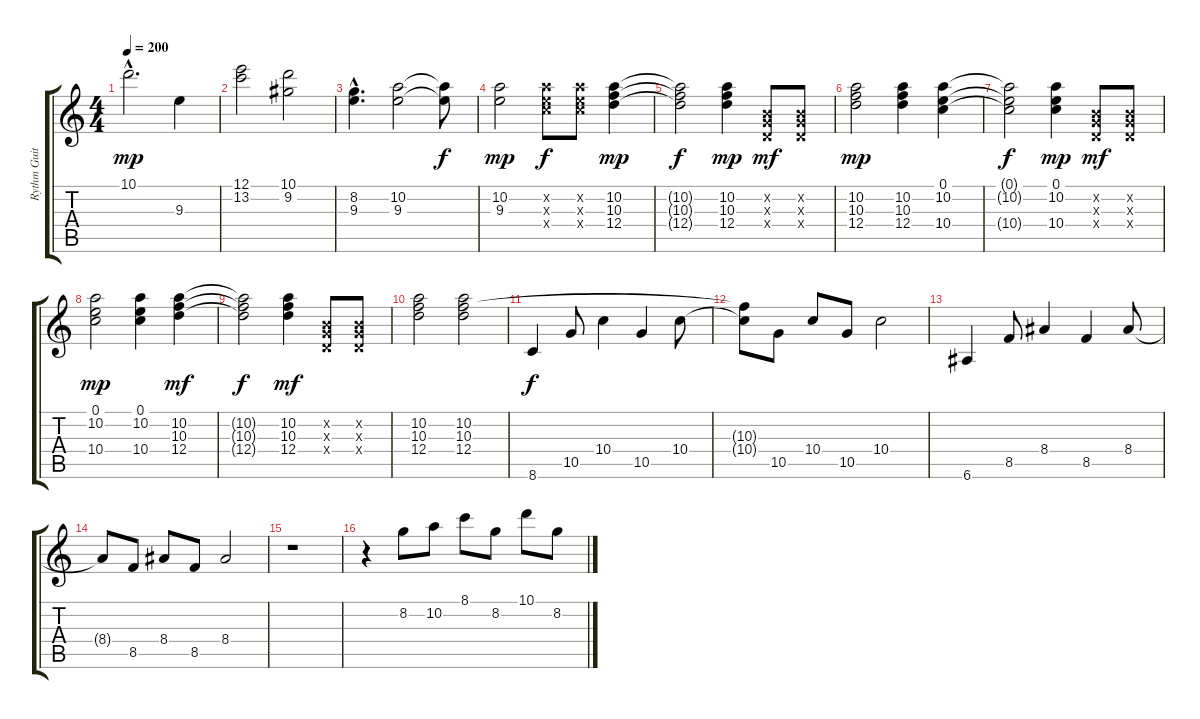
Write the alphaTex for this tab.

\track ("Rythm Guitar " "Rythm Guit") {instrument distortionguitar}
\staff {score tabs}
\tuning (E4 B3 G3 D3 A2 E2) {hide}
\ts (4 4)
\tempo 200
\clef g2
\ks c
10.1{hac}.2{d dy mp} 9.3.4 |
(12.1 13.2).2 (10.1 9.2).2 |
(8.2{hac} 9.3{hac}).4{d volume 15} (10.2 9.3).2 (10.2{t} 9.3{t}).8{dy f} |
(10.2 9.3).2{dy mp} (10.2{x} 9.3{x} 10.4{x}).8{dy f} (10.2{x} 9.3{x} 10.4{x}).8 (10.2 10.3 12.4).4{dy mp} |
(10.2{t} 10.3{t} 12.4{t}).2{dy f} (10.2 10.3 12.4).4{dy mp} (0.2{x} 0.3{x} 0.4{x}).8{dy mf} (0.2{x} 0.3{x} 0.4{x}).8 |
(10.2 10.3 12.4).2{dy mp} (10.2 10.3 12.4).4 (0.1 10.2 10.4).4 |
(0.1{t} 10.2{t} 10.4{t}).2{dy f} (0.1 10.2 10.4).4{dy mp} (0.2{x} 0.3{x} 0.4{x}).8{dy mf} (0.2{x} 0.3{x} 0.4{x}).8 |
(0.1 10.2 10.4).2{dy mp} (0.1 10.2 10.4).4 (10.2 10.3 12.4).4{dy mf} |
(10.2{t} 10.3{t} 12.4{t}).2{dy f} (10.2 10.3 12.4).4{dy mf} (0.2{x} 0.3{x} 0.4{x}).8 (0.2{x} 0.3{x} 0.4{x}).8 |
(10.2 10.3 12.4).2 (10.2 10.3 12.4).2 |
8.6.4{dy f} 10.5.8 10.4.4 10.5.4 10.4.8 |
(10.3{t} 10.4{t}).8 10.5.8 10.4.8 10.5.8 10.4.2 |
6.6.4 8.5.8 8.4.4 8.5.4 8.4.8 |
8.4{t}.8 8.5.8 8.4.8 8.5.8 8.4.2 |
r.1{volume 14} |
r.4 8.2.8 10.2.8 8.1.8 8.2.8 10.1.8 8.2.8
